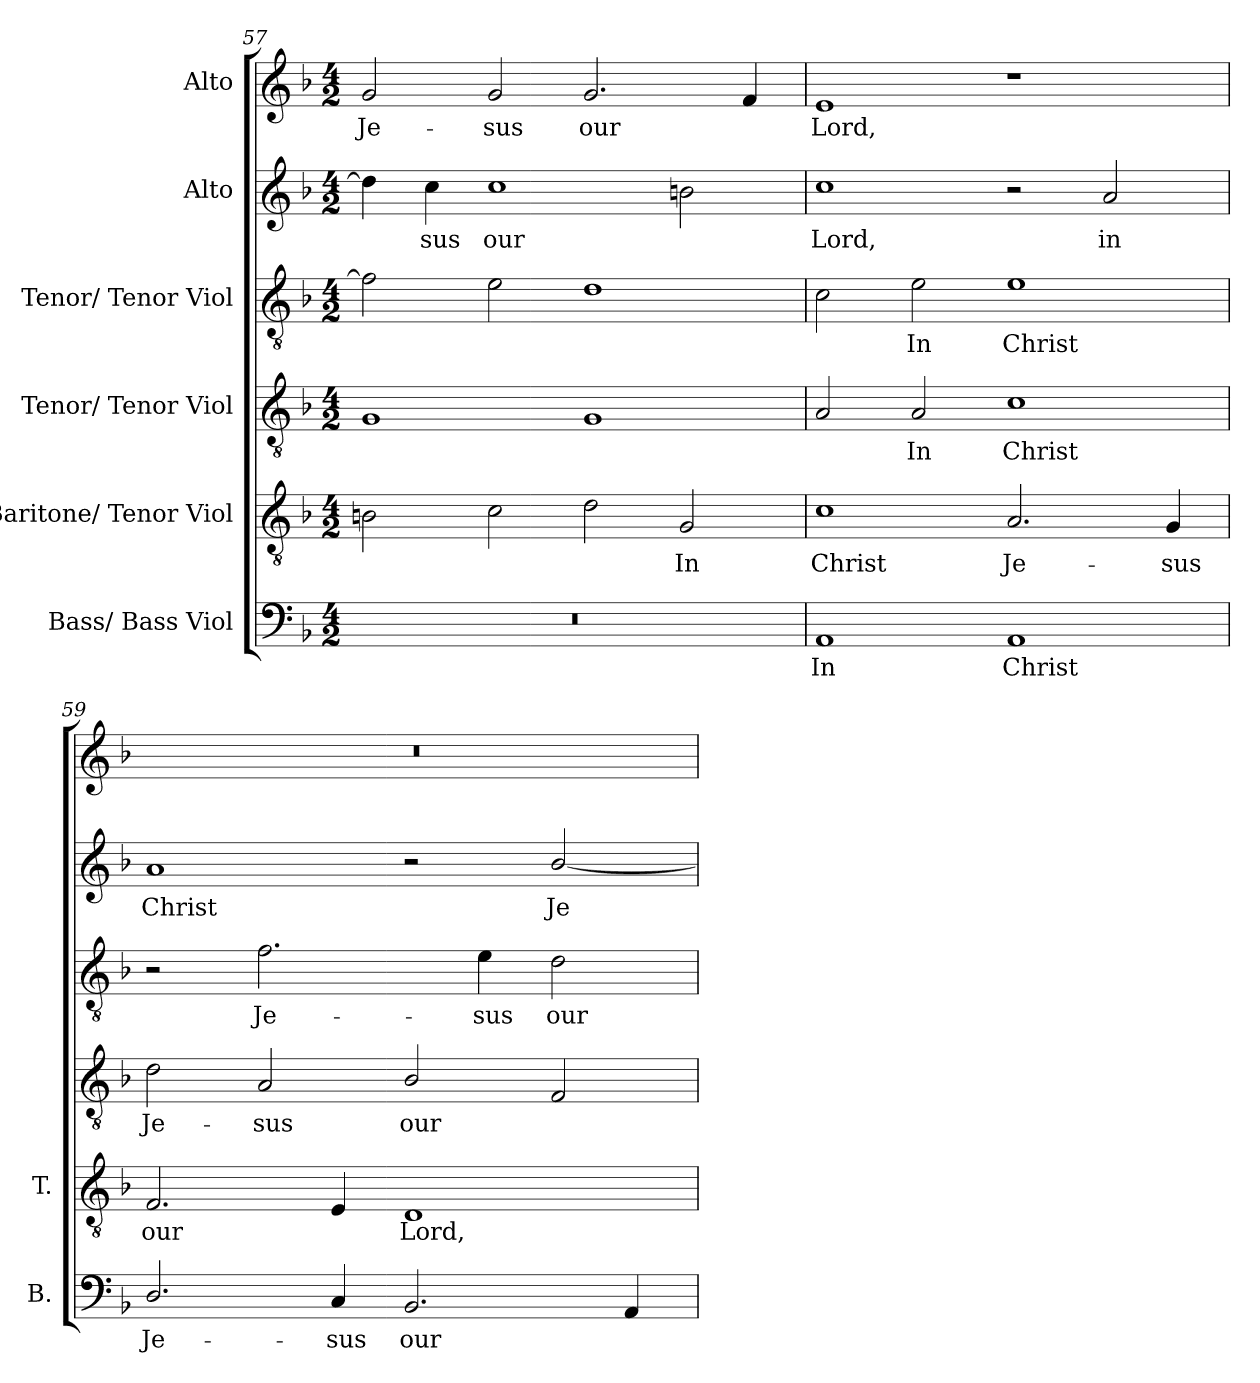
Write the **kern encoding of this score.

**kern	**text	**kern	**text	**kern	**text	**kern	**text	**kern	**text	**kern	**text
*part6	*part6	*part5	*part5	*part4	*part4	*part3	*part3	*part2	*part2	*part1	*part1
*staff6	*staff6	*staff5	*staff5	*staff4	*staff4	*staff3	*staff3	*staff2	*staff2	*staff1	*staff1
*I"Bass/ Bass Viol	*	*I"Baritone/ Tenor Viol	*	*I"Tenor/ Tenor Viol	*	*I"Tenor/ Tenor Viol	*	*I"Alto	*	*I"Alto	*
*I'B.	*	*I'T.	*	*	*	*	*	*	*	*	*
!!LO:PB:g=z
*clefF4	*	*clefGv2	*	*clefGv2	*	*clefGv2	*	*clefG2	*	*clefG2	*
*	*	*ITrd7c12	*	*ITrd7c12	*	*ITrd7c12	*	*	*	*	*
*k[b-]	*	*k[b-]	*	*k[b-]	*	*k[b-]	*	*k[b-]	*	*k[b-]	*
*F:	*	*F:	*	*F:	*	*F:	*	*F:	*	*F:	*
*M4/2	*	*M4/2	*	*M4/2	*	*M4/2	*	*M4/2	*	*M4/2	*
=57	=57	=57	=57	=57	=57	=57	=57	=57	=57	=57	=57
!LO:N:vis=1	!	!	!	!	!	!	!	!	!	!	!
!	!	!	!	!	!	!	!	!	!	!	!LO:LY:b:color=#000000
0r	.	2BBni\	.	1GGi	.	2Fi\]	.	4ddi\]	.	2gi/	Je-
!	!	!	!	!	!	!	!	!	!LO:LY:b:color=#000000	!	!
.	.	.	.	.	.	.	.	4cci\	-sus	.	.
!	!	!	!	!	!	!	!	!	!LO:LY:b:color=#000000	!	!
!	!	!	!	!	!	!	!	!	!	!	!LO:LY:b:color=#000000
.	.	2Ci\	.	.	.	2Ei\	.	1cci	our	2gi/	-sus
!	!	!	!	!	!	!	!	!	!	!	!LO:LY:b:color=#000000
.	.	2Di\	.	1GGi	.	1Di	.	.	.	2.gi/	our
!	!	!	!LO:LY:b:color=#000000	!	!	!	!	!	!	!	!
.	.	2GGi/	In	.	.	.	.	2bni\	.	.	.
.	.	.	.	.	.	.	.	.	.	4fi/	.
=58	=58	=58	=58	=58	=58	=58	=58	=58	=58	=58	=58
!	!LO:LY:b:color=#000000	!	!	!	!	!	!	!	!	!	!
!	!	!	!LO:LY:b:color=#000000	!	!	!	!	!	!	!	!
!	!	!	!	!	!	!	!	!	!LO:LY:b:color=#000000	!	!
!	!	!	!	!	!	!	!	!	!	!	!LO:LY:b:color=#000000
1AAi	In	1Ci	Christ	2AAi/	.	2Ci\	.	1cci	Lord,	1ei	Lord,
!	!	!	!	!	!LO:LY:b:color=#000000	!	!	!	!	!	!
!	!	!	!	!	!	!	!LO:LY:b:color=#000000	!	!	!	!
.	.	.	.	2AAi/	In	2Ei\	In	.	.	.	.
!	!LO:LY:b:color=#000000	!	!	!	!	!	!	!	!	!	!
!	!	!	!LO:LY:b:color=#000000	!	!	!	!	!	!	!	!
!	!	!	!	!	!LO:LY:b:color=#000000	!	!	!	!	!	!
!	!	!	!	!	!	!	!LO:LY:b:color=#000000	!	!	!	!
1AAi	Christ	2.AAi/	Je-	1Ci	Christ	1Ei	Christ	2r	.	1r	.
!	!	!	!	!	!	!	!	!	!LO:LY:b:color=#000000	!	!
.	.	.	.	.	.	.	.	2ai/	in	.	.
!	!	!	!LO:LY:b:color=#000000	!	!	!	!	!	!	!	!
.	.	4GGi/	-sus	.	.	.	.	.	.	.	.
=59	=59	=59	=59	=59	=59	=59	=59	=59	=59	=59	=59
!	!LO:LY:b:color=#000000	!	!	!	!	!	!	!	!	!	!
!	!	!	!LO:LY:b:color=#000000	!	!	!	!	!	!	!	!
!	!	!	!	!	!LO:LY:b:color=#000000	!	!	!	!	!	!
!	!	!	!	!	!	!	!	!	!LO:LY:b:color=#000000	!LO:N:vis=1	!
2.Di/	Je-	2.FFi/	our	2Di\	Je-	2r	.	1ai	Christ	0r	.
!	!	!	!	!	!LO:LY:b:color=#000000	!	!	!	!	!	!
!	!	!	!	!	!	!	!LO:LY:b:color=#000000	!	!	!	!
.	.	.	.	2AAi/	-sus	2.Fi\	Je-	.	.	.	.
!	!LO:LY:b:color=#000000	!	!	!	!	!	!	!	!	!	!
4Ci/	-sus	4EEi/	.	.	.	.	.	.	.	.	.
!	!LO:LY:b:color=#000000	!	!	!	!	!	!	!	!	!	!
!	!	!	!LO:LY:b:color=#000000	!	!	!	!	!	!	!	!
!	!	!	!	!	!LO:LY:b:color=#000000	!	!	!	!	!	!
2.BB-i/	our	1DDi	Lord,	2BB-i/	our	.	.	2r	.	.	.
!	!	!	!	!	!	!	!LO:LY:b:color=#000000	!	!	!	!
.	.	.	.	.	.	4Ei\	-sus	.	.	.	.
!	!	!	!	!	!	!	!LO:LY:b:color=#000000	!	!	!	!
!	!	!	!	!	!	!	!	!	!LO:LY:b:color=#000000	!	!
.	.	.	.	2FFi/	.	2Di\	our	[2b-i/	Je-	.	.
4AAi/	.	.	.	.	.	.	.	.	.	.	.
=	=	=	=	=	=	=	=	=	=	=	=
*-	*-	*-	*-	*-	*-	*-	*-	*-	*-	*-	*-
